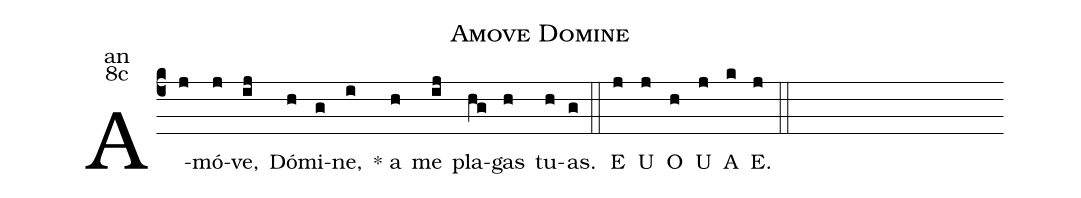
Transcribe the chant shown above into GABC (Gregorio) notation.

name:Amove Domine;
office-part:an;
mode:8c;
%%
(c4) A(j)mó(j)ve,(ij) Dó(h)mi(g)ne,(i) <sp>*</sp> a(h) me(ij) pla(hg)gas(h) tu(h)as.(g) (::) <eu>E(j) U(j) O(h) U(j) A(k) E.(j) </eu>(::)
